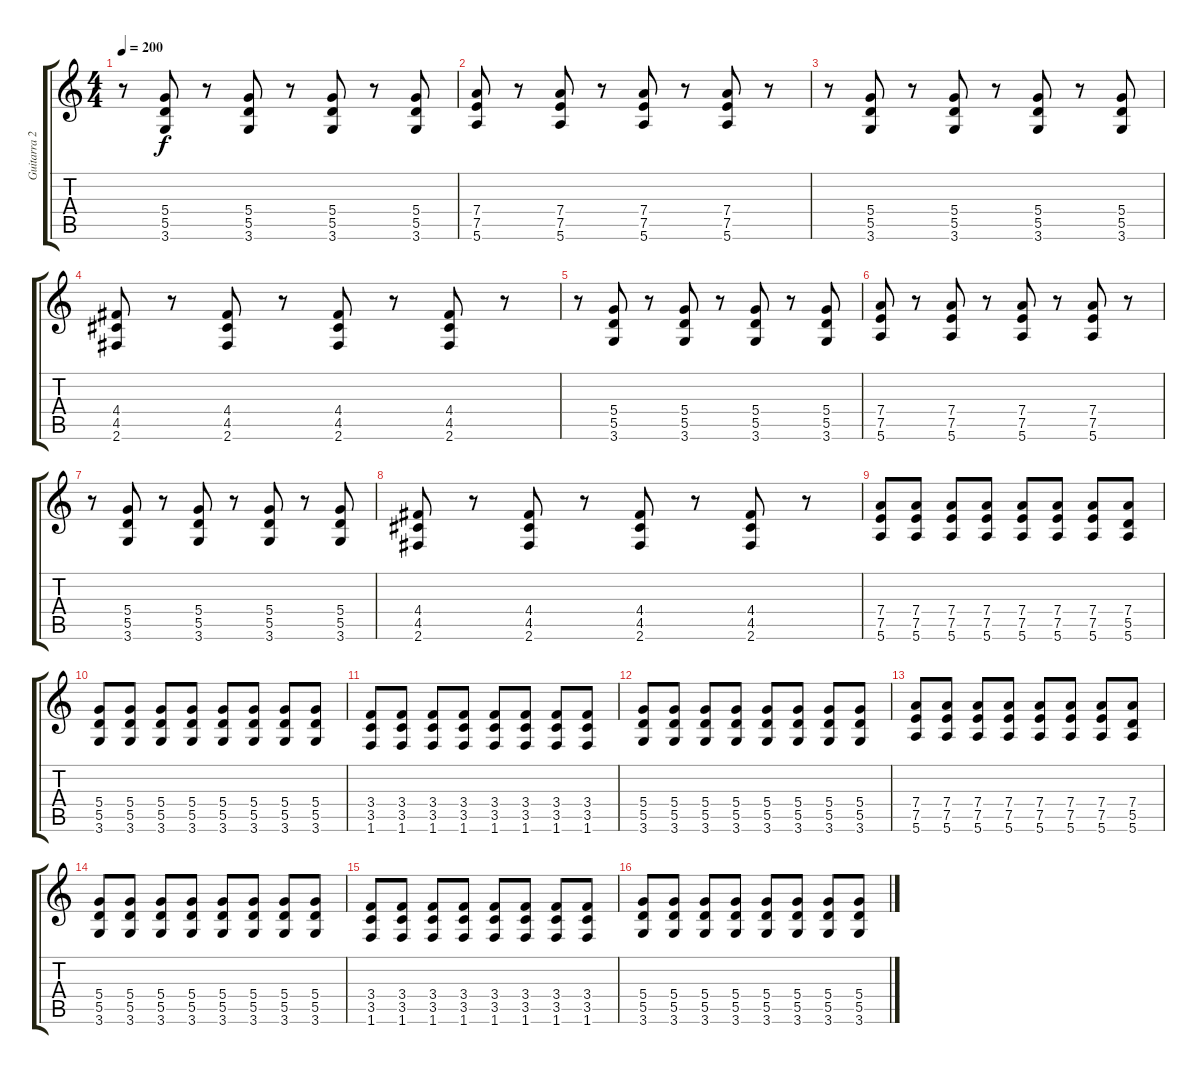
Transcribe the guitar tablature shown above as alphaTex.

\track ("Guitarra 2" "Guitarra 2") {instrument distortionguitar}
\staff {score tabs}
\tuning (E4 B3 G3 D3 A2 E2) {hide}
\ts (4 4)
\tempo 200
\clef g2
\ks c
r.8{dy f instrument distortionguitar} (5.4 5.5 3.6).8 r.8 (5.4 5.5 3.6).8 r.8 (5.4 5.5 3.6).8 r.8 (5.4 5.5 3.6).8 |
(7.4 7.5 5.6).8 r.8 (7.4 7.5 5.6).8 r.8 (7.4 7.5 5.6).8 r.8 (7.4 7.5 5.6).8 r.8 |
r.8 (5.4 5.5 3.6).8 r.8 (5.4 5.5 3.6).8 r.8 (5.4 5.5 3.6).8 r.8 (5.4 5.5 3.6).8 |
(4.4 4.5 2.6).8 r.8 (4.4 4.5 2.6).8 r.8 (4.4 4.5 2.6).8 r.8 (4.4 4.5 2.6).8 r.8 |
r.8 (5.4 5.5 3.6).8 r.8 (5.4 5.5 3.6).8 r.8 (5.4 5.5 3.6).8 r.8 (5.4 5.5 3.6).8 |
(7.4 7.5 5.6).8 r.8 (7.4 7.5 5.6).8 r.8 (7.4 7.5 5.6).8 r.8 (7.4 7.5 5.6).8 r.8 |
r.8 (5.4 5.5 3.6).8 r.8 (5.4 5.5 3.6).8 r.8 (5.4 5.5 3.6).8 r.8 (5.4 5.5 3.6).8 |
(4.4 4.5 2.6).8 r.8 (4.4 4.5 2.6).8 r.8 (4.4 4.5 2.6).8 r.8 (4.4 4.5 2.6).8 r.8 |
(7.4 7.5 5.6).8 (7.4 7.5 5.6).8 (7.4 7.5 5.6).8 (7.4 7.5 5.6).8 (7.4 7.5 5.6).8 (7.4 7.5 5.6).8 (7.4 7.5 5.6).8 (7.4 5.5 5.6).8 |
(5.4 5.5 3.6).8 (5.4 5.5 3.6).8 (5.4 5.5 3.6).8 (5.4 5.5 3.6).8 (5.4 5.5 3.6).8 (5.4 5.5 3.6).8 (5.4 5.5 3.6).8 (5.4 5.5 3.6).8 |
(3.4 3.5 1.6).8 (3.4 3.5 1.6).8 (3.4 3.5 1.6).8 (3.4 3.5 1.6).8 (3.4 3.5 1.6).8 (3.4 3.5 1.6).8 (3.4 3.5 1.6).8 (3.4 3.5 1.6).8 |
(5.4 5.5 3.6).8 (5.4 5.5 3.6).8 (5.4 5.5 3.6).8 (5.4 5.5 3.6).8 (5.4 5.5 3.6).8 (5.4 5.5 3.6).8 (5.4 5.5 3.6).8 (5.4 5.5 3.6).8 |
(7.4 7.5 5.6).8 (7.4 7.5 5.6).8 (7.4 7.5 5.6).8 (7.4 7.5 5.6).8 (7.4 7.5 5.6).8 (7.4 7.5 5.6).8 (7.4 7.5 5.6).8 (7.4 5.5 5.6).8 |
(5.4 5.5 3.6).8 (5.4 5.5 3.6).8 (5.4 5.5 3.6).8 (5.4 5.5 3.6).8 (5.4 5.5 3.6).8 (5.4 5.5 3.6).8 (5.4 5.5 3.6).8 (5.4 5.5 3.6).8 |
(3.4 3.5 1.6).8 (3.4 3.5 1.6).8 (3.4 3.5 1.6).8 (3.4 3.5 1.6).8 (3.4 3.5 1.6).8 (3.4 3.5 1.6).8 (3.4 3.5 1.6).8 (3.4 3.5 1.6).8 |
(5.4 5.5 3.6).8 (5.4 5.5 3.6).8 (5.4 5.5 3.6).8 (5.4 5.5 3.6).8 (5.4 5.5 3.6).8 (5.4 5.5 3.6).8 (5.4 5.5 3.6).8 (5.4 5.5 3.6).8
